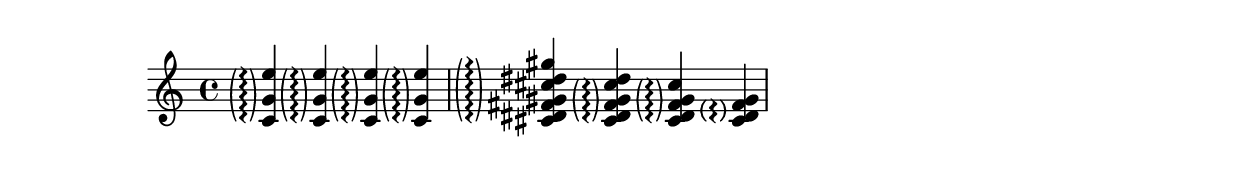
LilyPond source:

\version "2.15.36"

#(define (make-bezier-sandwich-stencil coords thick xext yext)
  (let* ((command-list `(moveto
                         ,(car (list-ref coords 3))
                         ,(cdr (list-ref coords 3))
                         curveto
                         ,(car (list-ref coords 0))
                         ,(cdr (list-ref coords 0))
                         ,(car (list-ref coords 1))
                         ,(cdr (list-ref coords 1))
                         ,(car (list-ref coords 2))
                         ,(cdr (list-ref coords 2))
                         curveto
                         ,(car (list-ref coords 4))
                         ,(cdr (list-ref coords 4))
                         ,(car (list-ref coords 5))
                         ,(cdr (list-ref coords 5))
                         ,(car (list-ref coords 6))
                         ,(cdr (list-ref coords 6))
                         closepath)))
  (ly:make-stencil
    `(path ,thick `(,@' ,command-list) 'round 'round #t)
    xext
    yext)))

#(define (make-parenthesis-stencil
	 y-extent half-thickness width angularity)
  "Create a parenthesis stencil.
@var{y-extent} is the Y extent of the markup inside the parenthesis.
@var{half-thickness} is the half thickness of the parenthesis.
@var{width} is the width of a parenthesis.
The higher the value of number @var{angularity},
the more angular the shape of the parenthesis."
  (let* ((line-width 0.1)
	 ;; Horizontal position of baseline that end points run through.
	 (base-x
	  (if (< width 0)
	      (- width)
	      0))
         ;; X value farthest from baseline on outside  of curve
         (outer-x (+ base-x width))
         ;; X extent of bezier sandwich centerline curves
         (x-extent (ordered-cons base-x outer-x))
	 (bottom-y (interval-start y-extent))
	 (top-y (interval-end y-extent))

	 (lower-end-point (cons base-x bottom-y))
	 (upper-end-point (cons base-x top-y))

	 (outer-control-x (+ base-x (* 4/3 width)))
	 (inner-control-x (+ outer-control-x
			     (if (< width 0)
				 half-thickness
				 (- half-thickness))))

	 ;; Vertical distance between a control point
	 ;; and the end point it connects to.
	 (offset-index (- (* 0.6 angularity) 0.8))
	 (lower-control-y (interval-index y-extent offset-index))
	 (upper-control-y (interval-index y-extent (- offset-index)))

	 (lower-outer-control-point
	  (cons outer-control-x lower-control-y))
	 (upper-outer-control-point
	  (cons outer-control-x upper-control-y))
	 (upper-inner-control-point
	  (cons inner-control-x upper-control-y))
	 (lower-inner-control-point
	  (cons inner-control-x lower-control-y)))

    (make-bezier-sandwich-stencil
      (list
	     ;; Step 4: curve through inner control points
	     ;; to lower end point.
	     upper-inner-control-point
	     lower-inner-control-point
	     lower-end-point
	     ;; Step 3: move to upper end point.
	     upper-end-point
	     ;; Step 2: curve through outer control points
	     ;; to upper end point.
	     lower-outer-control-point
	     upper-outer-control-point
	     upper-end-point
	     ;; Step 1: move to lower end point.
	     lower-end-point)
      line-width
      (interval-widen x-extent (/ line-width 2))
      (interval-widen y-extent (/ line-width 2)))))
%{    
#(define-public (parenthesize-stencil
		stencil half-thickness width angularity padding)
  "Add parentheses around @var{stencil}, returning a new stencil."
  (let* ((y-extent (ly:stencil-extent stencil Y))
	 (lp (make-parenthesis-stencil
	      y-extent half-thickness (- width) angularity))
	 (rp (make-parenthesis-stencil
	      y-extent half-thickness width angularity)))
    (set! stencil (ly:stencil-combine-at-edge lp X RIGHT stencil padding))
    (set! stencil (ly:stencil-combine-at-edge stencil X RIGHT rp padding))
    stencil))
%} 
%%%%%%%%%%%%%%%%%%%%%%%%%%%%%%%%%%%%%%%%%%%%%%%%%%%%%%%%%%%%%%%%%%%%%%%%%%%%%%%%
\relative c' {
  \override Arpeggio #'stencil = #(lambda (grob)
    (parenthesize-stencil (ly:arpeggio::print grob) 0.1 0.5 0.5 0.2))
  \override Arpeggio #'before-line-breaking = #(lambda (grob)
    (set! (ly:grob-property grob 'X-extent)
          (ly:stencil-extent (ly:grob-property grob 'stencil) X)))
  \repeat unfold 4 {
  <c g' e'>-\arpeggio
  } 
  <cis dis fis gis cis dis gis>-\arpeggio
  <cis dis fis gis cis dis>-\arpeggio
  <cis dis fis gis cis>-\arpeggio
  <cis dis fis gis>-\arpeggio
}

